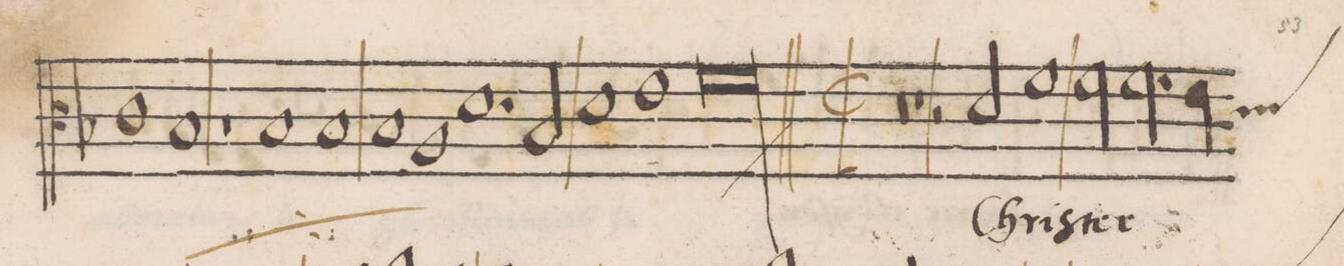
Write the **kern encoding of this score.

**kern	**text
*I"CANTVS	*
*clefC3	*
*k[b-]	*
*M2/1	*
1c	-y-
=26-	=26-
1B-	-ſon
1r	.
=27-	=27-
1B-	ky-
1B-	-ri-
=28-	=28-
1B-	-e-
1A	-e-
=29-	=29-
1.d	-le-
2B-/	.
=30-	=30-
1d	.
1e	-y-
=31-	=31-
000f	-ſon
*	*Xij
=32-	=32-
=33-	=33-
=34-	=34-
=35||-	=35||-
*M2/1	*
0r	.
=36-	=36-
1r	.
2r	.
2d/	Chri-
=37-	=37-
1f	-ste
2f\	e-
2.f\	.
=38-	=38-
*custos:d	*
4e\	.
*-	*-
